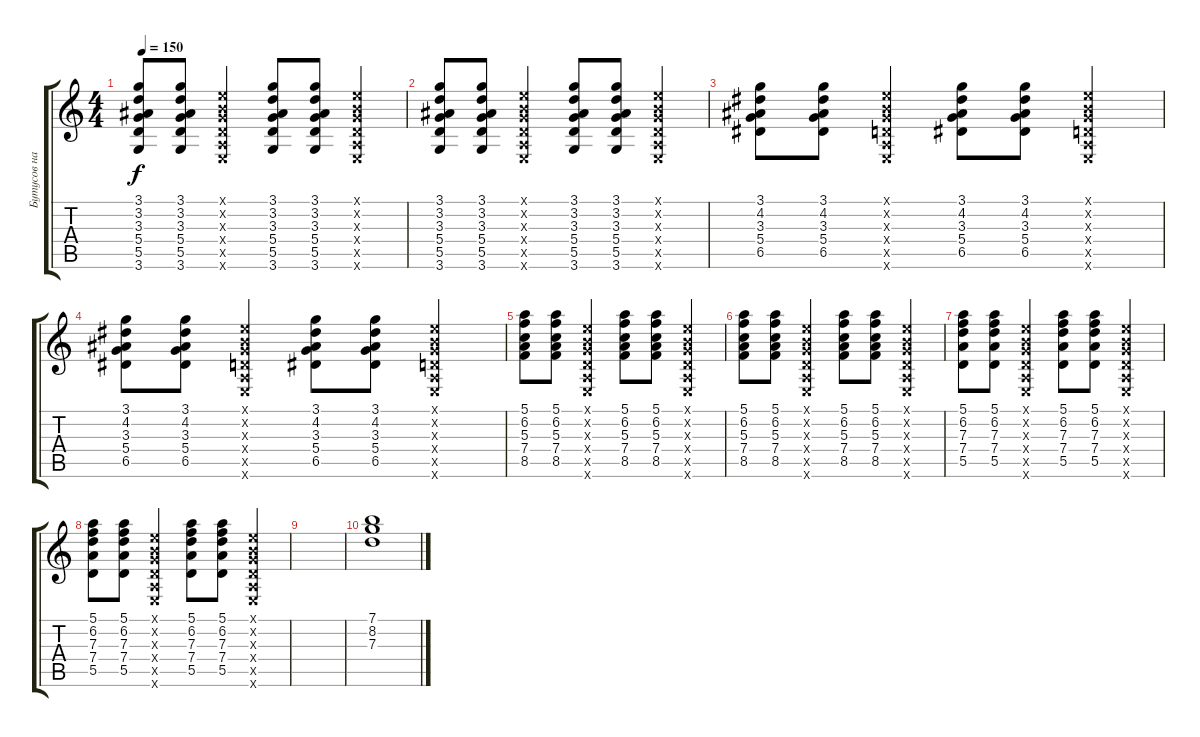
\track ("Бутусов на гитаре играет" "Бутусов на") {instrument electricguitarjazz}
\staff {score tabs}
\tuning (E4 B3 G3 D3 A2 E2) {hide}
\ts (4 4)
\tempo 150
\clef g2
\ks c
(3.1 3.2 3.3 5.4 5.5 3.6).8{dy f} (3.1 3.2 3.3 5.4 5.5 3.6).8 (0.1{x} 0.2{x} 0.3{x} 0.4{x} 0.5{x} 0.6{x}).4 (3.1 3.2 3.3 5.4 5.5 3.6).8 (3.1 3.2 3.3 5.4 5.5 3.6).8 (0.1{x} 0.2{x} 0.3{x} 0.4{x} 0.5{x} 0.6{x}).4 |
(3.1 3.2 3.3 5.4 5.5 3.6).8 (3.1 3.2 3.3 5.4 5.5 3.6).8 (0.1{x} 0.2{x} 0.3{x} 0.4{x} 0.5{x} 0.6{x}).4 (3.1 3.2 3.3 5.4 5.5 3.6).8 (3.1 3.2 3.3 5.4 5.5 3.6).8 (0.1{x} 0.2{x} 0.3{x} 0.4{x} 0.5{x} 0.6{x}).4 |
(3.1 4.2 3.3 5.4 6.5).8 (3.1 4.2 3.3 5.4 6.5).8 (0.1{x} 0.2{x} 0.3{x} 0.4{x} 0.5{x} 0.6{x}).4 (3.1 4.2 3.3 5.4 6.5).8 (3.1 4.2 3.3 5.4 6.5).8 (0.1{x} 0.2{x} 0.3{x} 0.4{x} 0.5{x} 0.6{x}).4 |
(3.1 4.2 3.3 5.4 6.5).8 (3.1 4.2 3.3 5.4 6.5).8 (0.1{x} 0.2{x} 0.3{x} 0.4{x} 0.5{x} 0.6{x}).4 (3.1 4.2 3.3 5.4 6.5).8 (3.1 4.2 3.3 5.4 6.5).8 (0.1{x} 0.2{x} 0.3{x} 0.4{x} 0.5{x} 0.6{x}).4 |
(5.1 6.2 5.3 7.4 8.5).8 (5.1 6.2 5.3 7.4 8.5).8 (0.1{x} 0.2{x} 0.3{x} 0.4{x} 0.5{x} 0.6{x}).4 (5.1 6.2 5.3 7.4 8.5).8 (5.1 6.2 5.3 7.4 8.5).8 (0.1{x} 0.2{x} 0.3{x} 0.4{x} 0.5{x} 0.6{x}).4 |
(5.1 6.2 5.3 7.4 8.5).8 (5.1 6.2 5.3 7.4 8.5).8 (0.1{x} 0.2{x} 0.3{x} 0.4{x} 0.5{x} 0.6{x}).4 (5.1 6.2 5.3 7.4 8.5).8 (5.1 6.2 5.3 7.4 8.5).8 (0.1{x} 0.2{x} 0.3{x} 0.4{x} 0.5{x} 0.6{x}).4 |
(5.1 6.2 7.3 7.4 5.5).8 (5.1 6.2 7.3 7.4 5.5).8 (0.1{x} 0.2{x} 0.3{x} 0.4{x} 0.5{x} 0.6{x}).4 (5.1 6.2 7.3 7.4 5.5).8 (5.1 6.2 7.3 7.4 5.5).8 (0.1{x} 0.2{x} 0.3{x} 0.4{x} 0.5{x} 0.6{x}).4 |
(5.1 6.2 7.3 7.4 5.5).8 (5.1 6.2 7.3 7.4 5.5).8 (0.1{x} 0.2{x} 0.3{x} 0.4{x} 0.5{x} 0.6{x}).4 (5.1 6.2 7.3 7.4 5.5).8 (5.1 6.2 7.3 7.4 5.5).8 (0.1{x} 0.2{x} 0.3{x} 0.4{x} 0.5{x} 0.6{x}).4 |
|
(7.1 8.2 7.3).1
